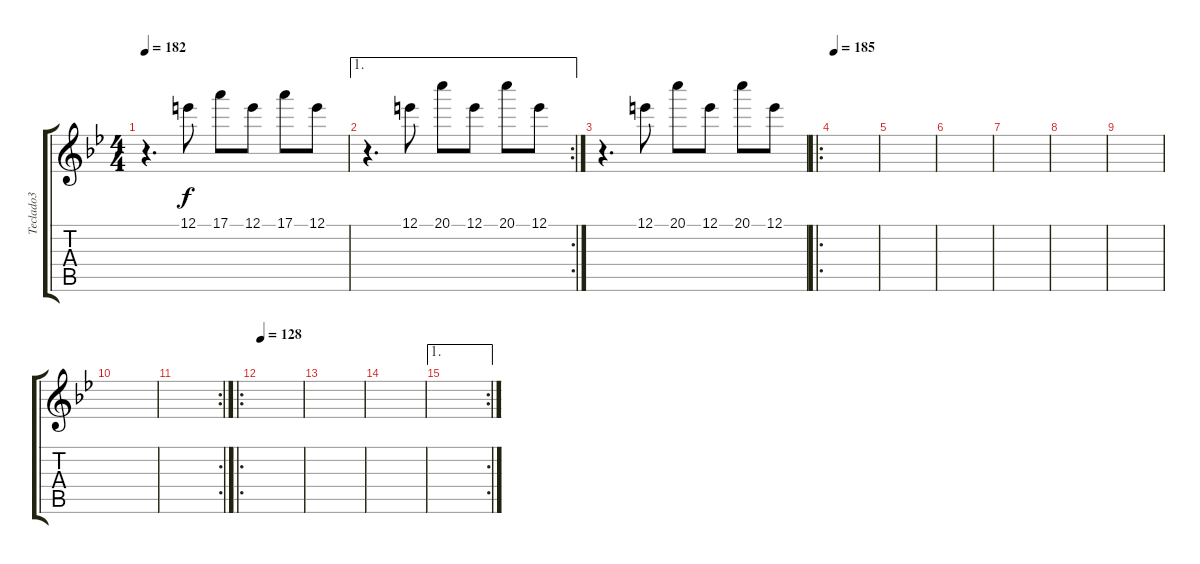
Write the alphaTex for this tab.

\track ("Teclado3" "Teclado3") {instrument stringensemble1}
\staff {score tabs}
\tuning (E5 B4 G4 D4 A3 E3) {hide}
\ts (4 4)
\tempo 182
\clef g2
\ks gminor
r.4{d dy f} 12.1.8 17.1.8 12.1.8 17.1.8 12.1.8 |
\ae 1
\rc 2
r.4{d} 12.1.8 20.1.8 12.1.8 20.1.8 12.1.8 |
r.4{d} 12.1.8 20.1.8 12.1.8 20.1.8 12.1.8 |
\ro
\tempo 185
|
|
|
|
|
|
|
\rc 2
|
\ro
\tempo 128
|
|
|
\ae 1
\rc 2
